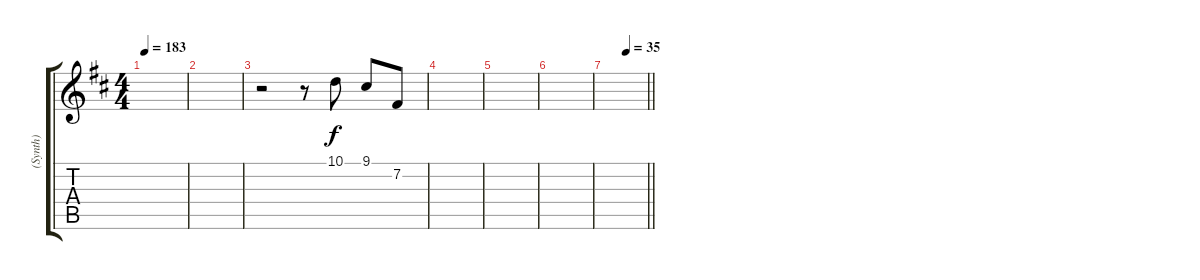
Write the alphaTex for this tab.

\track ("(Synth)" "(Synth)") {instrument vibraphone}
\staff {score tabs}
\tuning (E4 B3 G3 D3 A2 E2) {hide}
\ts (4 4)
\tempo 183
\clef g2
\ks d
|
|
r.2 r.8 10.1.8 9.1.8 7.2.8 |
|
|
|
\tempo (35 0.5)
\barLineRight lightlight
